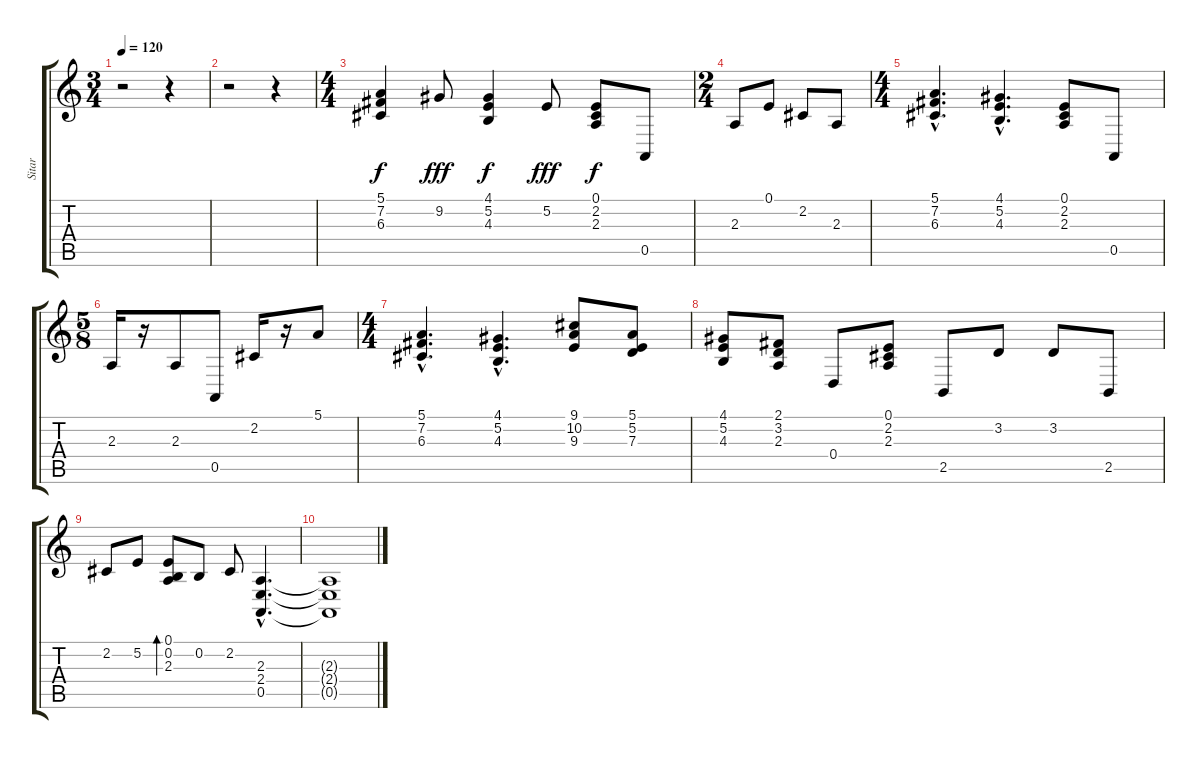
\track ("Sitar" "Sitar") {instrument sitar}
\staff {score tabs}
\tuning (E4 B3 G3 D3 A2 E2) {hide}
\ts (3 4)
\tempo 120
\clef g2
\ks c
r.2{dy f} r.4 |
r.2 r.4 |
\ts (4 4)
(5.1 7.2 6.3).4 9.2.8{dy fff} (4.1 5.2 4.3).4{dy f} 5.2.8{dy fff} (0.1 2.2 2.3).8{dy f} 0.5.8 |
\ts (2 4)
2.3.8 0.1.8 2.2.8 2.3.8 |
\ts (4 4)
(5.1{hac} 7.2{hac} 6.3{hac}).4{d} (4.1{hac} 5.2{hac} 4.3{hac}).4{d} (0.1 2.2 2.3).8 0.5.8 |
\ts (5 8)
2.3.16 r.16 2.3.8 0.5.8 2.2.16 r.16 5.1.8 |
\ts (4 4)
(5.1{hac} 7.2{hac} 6.3{hac}).4{d} (4.1{hac} 5.2{hac} 4.3{hac}).4{d} (9.1 10.2 9.3).8 (5.1 5.2 7.3).8 |
(4.1 5.2 4.3).8 (2.1 3.2 2.3).8 0.4.8 (0.1 2.2 2.3).8 2.5.8 3.2.8 3.2.8 2.5.8 |
2.2.8 5.2.8 (0.1 0.2 2.3).8{bd 240} 0.2.8 2.2.8 (2.3{hac} 2.4{hac} 0.5{hac}).4{d} |
(2.3{t} 2.4{t} 0.5{t}).1
